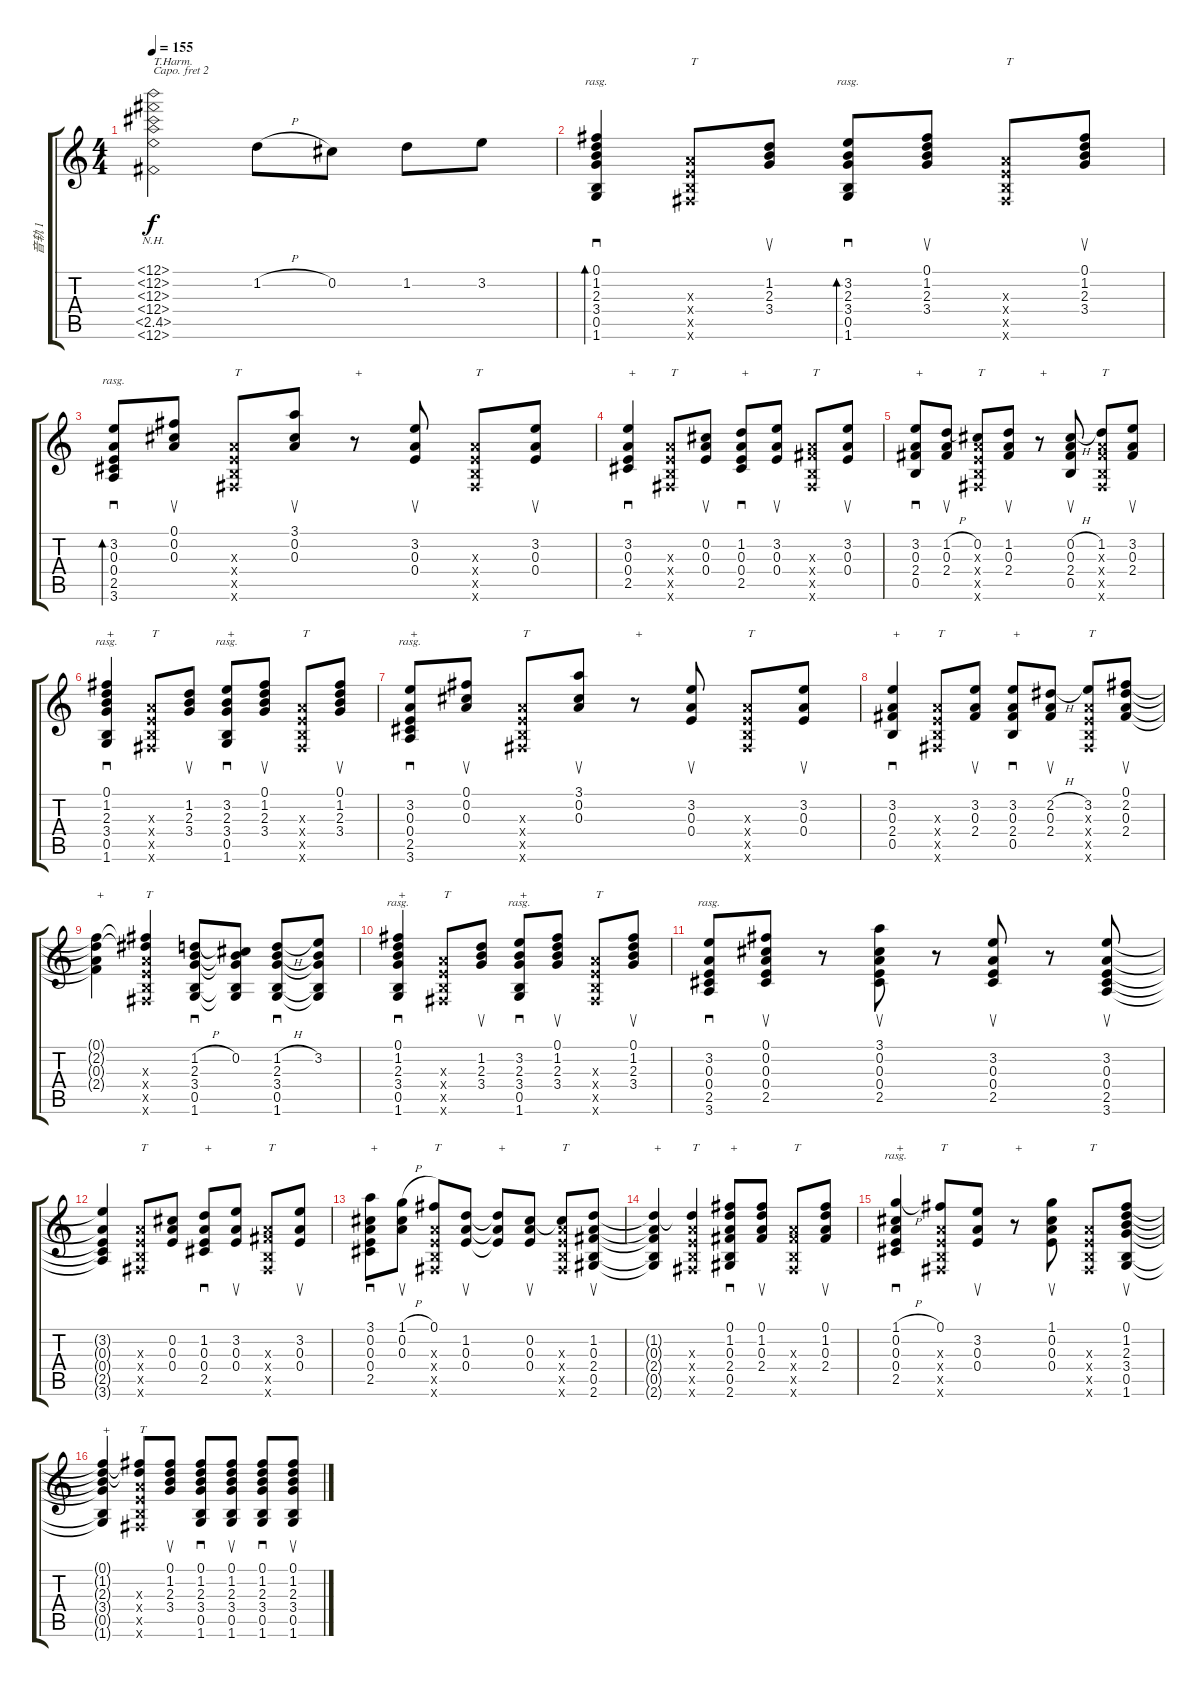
\track ("音轨 1" "音轨 1") {instrument acousticguitarsteel}
\staff {score tabs}
\capo 2
\tuning (E4 B3 G3 D3 A2 E2) {hide}
\ts (4 4)
\tempo 155
\clef g2
\ks c
(0.1{nh} 0.2{nh} 1.3{nh} 0.4{nh} 2.5{nh} 0.6{nh}).2{txt "T.Harm." dy f} 1.2{h}.8 0.2.8 1.2.8 3.2.8 |
(0.1 1.2 2.3 3.4 0.5 1.6).4{sd bd 60 rasg ii} (0.3{x} 0.4{x} 0.5{x} 0.6{x}).8{txt "T"} (1.2 2.3 3.4).8{su} (3.2 2.3 3.4 0.5 1.6).8{sd bd 60 rasg ii} (0.1 1.2 2.3 3.4).8{su} (0.3{x} 0.4{x} 0.5{x} 0.6{x}).8{txt "T"} (0.1 1.2 2.3 3.4).8{su} |
(3.2 0.3 0.4 2.5 3.6).8{sd bd 60 rasg ii} (0.1 0.2 0.3).8{su} (0.3{x} 0.4{x} 0.5{x} 0.6{x}).8{txt "T"} (3.1 0.2 0.3).8{su} r.8{txt "+"} (3.2 0.3 0.4).8{su} (0.3{x} 0.4{x} 0.5{x} 0.6{x}).8{txt "T"} (3.2 0.3 0.4).8{su} |
(3.2 0.3 0.4 2.5).4{sd txt "+"} (0.3{x} 0.4{x} 0.5{x} 0.6{x}).8{txt "T"} (0.2 0.3 0.4).8{su} (1.2 0.3 0.4 2.5).8{sd txt "+"} (3.2 0.3 0.4).8{su} (0.3{x} 2.4{x} 0.5{x} 0.6{x}).8{txt "T"} (3.2 0.3 0.4).8{su} |
(3.2 0.3 2.4 0.5).8{sd txt "+"} (1.2{h} 0.3 2.4).8{su} (0.2 0.3{x} 0.4{x} 0.5{x} 0.6{x}).8{txt "T"} (1.2 0.3 2.4).8{su} r.8{txt "+"} (0.2{h} 0.3 2.4 0.5).8{su} (1.2 0.3{x} 2.4{x} 0.5{x} 0.6{x}).8{txt "T"} (3.2 0.3 2.4).8{su} |
(0.1 1.2 2.3 3.4 0.5 1.6).4{sd rasg ii txt "+"} (0.3{x} 0.4{x} 0.5{x} 0.6{x}).8{txt "T"} (1.2 2.3 3.4).8{su} (3.2 2.3 3.4 0.5 1.6).8{sd rasg ii txt "+"} (0.1 1.2 2.3 3.4).8{su} (0.3{x} 0.4{x} 0.5{x} 0.6{x}).8{txt "T"} (0.1 1.2 2.3 3.4).8{su} |
(3.2 0.3 0.4 2.5 3.6).8{sd rasg ii txt "+"} (0.1 0.2 0.3).8{su} (0.3{x} 0.4{x} 0.5{x} 0.6{x}).8{txt "T"} (3.1 0.2 0.3).8{su} r.8{txt "+"} (3.2 0.3 0.4).8{su} (0.3{x} 0.4{x} 0.5{x} 0.6{x}).8{txt "T"} (3.2 0.3 0.4).8{su} |
(3.2 0.3 2.4 0.5).4{sd txt "+"} (0.3{x} 0.4{x} 0.5{x} 0.6{x}).8{txt "T"} (3.2 0.3 2.4).8{su} (3.2 0.3 2.4 0.5).8{sd txt "+"} (2.2{h} 0.3 2.4).8{su} (3.2 0.3{x} 0.4{x} 0.5{x} 0.6{x}).8{txt "T"} (0.1 2.2 0.3 2.4).8{su} |
(0.1{t} 2.2{t} 0.3{t} 2.4{t}).4{txt "+"} (0.1{t} 2.2{t} 0.3{x} 0.4{x} 0.5{x} 0.6{x}).4{txt "T"} (1.2{h} 2.3 3.4 0.5 1.6).8{sd} (0.2 2.3{t} 3.4{t} 0.5{t} 1.6{t}).8 (1.2{h} 2.3 3.4 0.5 1.6).8{sd} (3.2 2.3{t} 3.4{t} 0.5{t} 1.6{t}).8 |
(0.1 1.2 2.3 3.4 0.5 1.6).4{sd rasg ii txt "+"} (0.3{x} 0.4{x} 0.5{x} 0.6{x}).8{txt "T"} (1.2 2.3 3.4).8{su} (3.2 2.3 3.4 0.5 1.6).8{sd rasg ii txt "+"} (0.1 1.2 2.3 3.4).8{su} (0.3{x} 0.4{x} 0.5{x} 0.6{x}).8{txt "T"} (0.1 1.2 2.3 3.4).8{su} |
(3.2 0.3 0.4 2.5 3.6).8{sd rasg ii} (0.1 0.2 0.3 0.4 2.5).8{su} r.8 (3.1 0.2 0.3 0.4 2.5).8{su} r.8 (3.2 0.3 0.4 2.5).8{su} r.8 (3.2 0.3 0.4 2.5 3.6).8{su} |
(3.2{t} 0.3{t} 0.4{t} 2.5{t} 3.6{t}).4 (0.3{x} 0.4{x} 0.5{x} 0.6{x}).8{txt "T"} (0.2 0.3 0.4).8 (1.2 0.3 0.4 2.5).8{sd txt "+"} (3.2 0.3 0.4).8{su} (0.3{x} 2.4{x} 0.5{x} 0.6{x}).8{txt "T"} (3.2 0.3 0.4).8{su} |
(3.1 0.2 0.3 0.4 2.5).8{sd txt "+"} (1.1{h} 0.2 0.3).8{su} (0.1 0.3{x} 0.4{x} 0.5{x} 0.6{x}).8{txt "T"} (1.2 0.3 0.4).8{su} (1.2{t} 0.3{t} 0.4{t}).8{txt "+"} (0.2 0.3 0.4).8{su} (0.2{t} 0.3{x} 0.4{x} 0.5{x} 0.6{x}).8{txt "T"} (1.2 0.3 2.4 0.5 2.6).8{su} |
(1.2{t} 0.3{t} 2.4{t} 0.5{t} 2.6{t}).4{txt "+"} (1.2{t} 0.3{x} 0.4{x} 0.5{x} 0.6{x}).4{txt "T"} (0.1 1.2 0.3 2.4 0.5 2.6).8{sd txt "+"} (0.1 1.2 0.3 2.4).8{su} (0.3{x} 2.4{x} 0.5{x} 0.6{x}).8{txt "T"} (0.1 1.2 0.3 2.4).8{su} |
(1.1{h} 0.2 0.3 0.4 2.5).4{sd rasg ii txt "+"} (0.1 0.3{x} 0.4{x} 0.5{x} 0.6{x}).8{txt "T"} (3.2 0.3 0.4).8{su} r.8{txt "+"} (1.1 0.2 0.3 0.4).8{su} (0.3{x} 0.4{x} 0.5{x} 0.6{x}).8{txt "T"} (0.1 1.2 2.3 3.4 0.5 1.6).8{su} |
(0.1{t} 1.2{t} 2.3{t} 3.4{t} 0.5{t} 1.6{t}).4{txt "+"} (0.1{t} 1.2{t} 0.3{x} 0.4{x} 0.5{x} 0.6{x}).8{txt "T"} (0.1 1.2 2.3 3.4).8{su} (0.1 1.2 2.3 3.4 0.5 1.6).8{sd} (0.1 1.2 2.3 3.4 0.5 1.6).8{su} (0.1 1.2 2.3 3.4 0.5 1.6).8{sd} (0.1 1.2 2.3 3.4 0.5 1.6).8{su}
